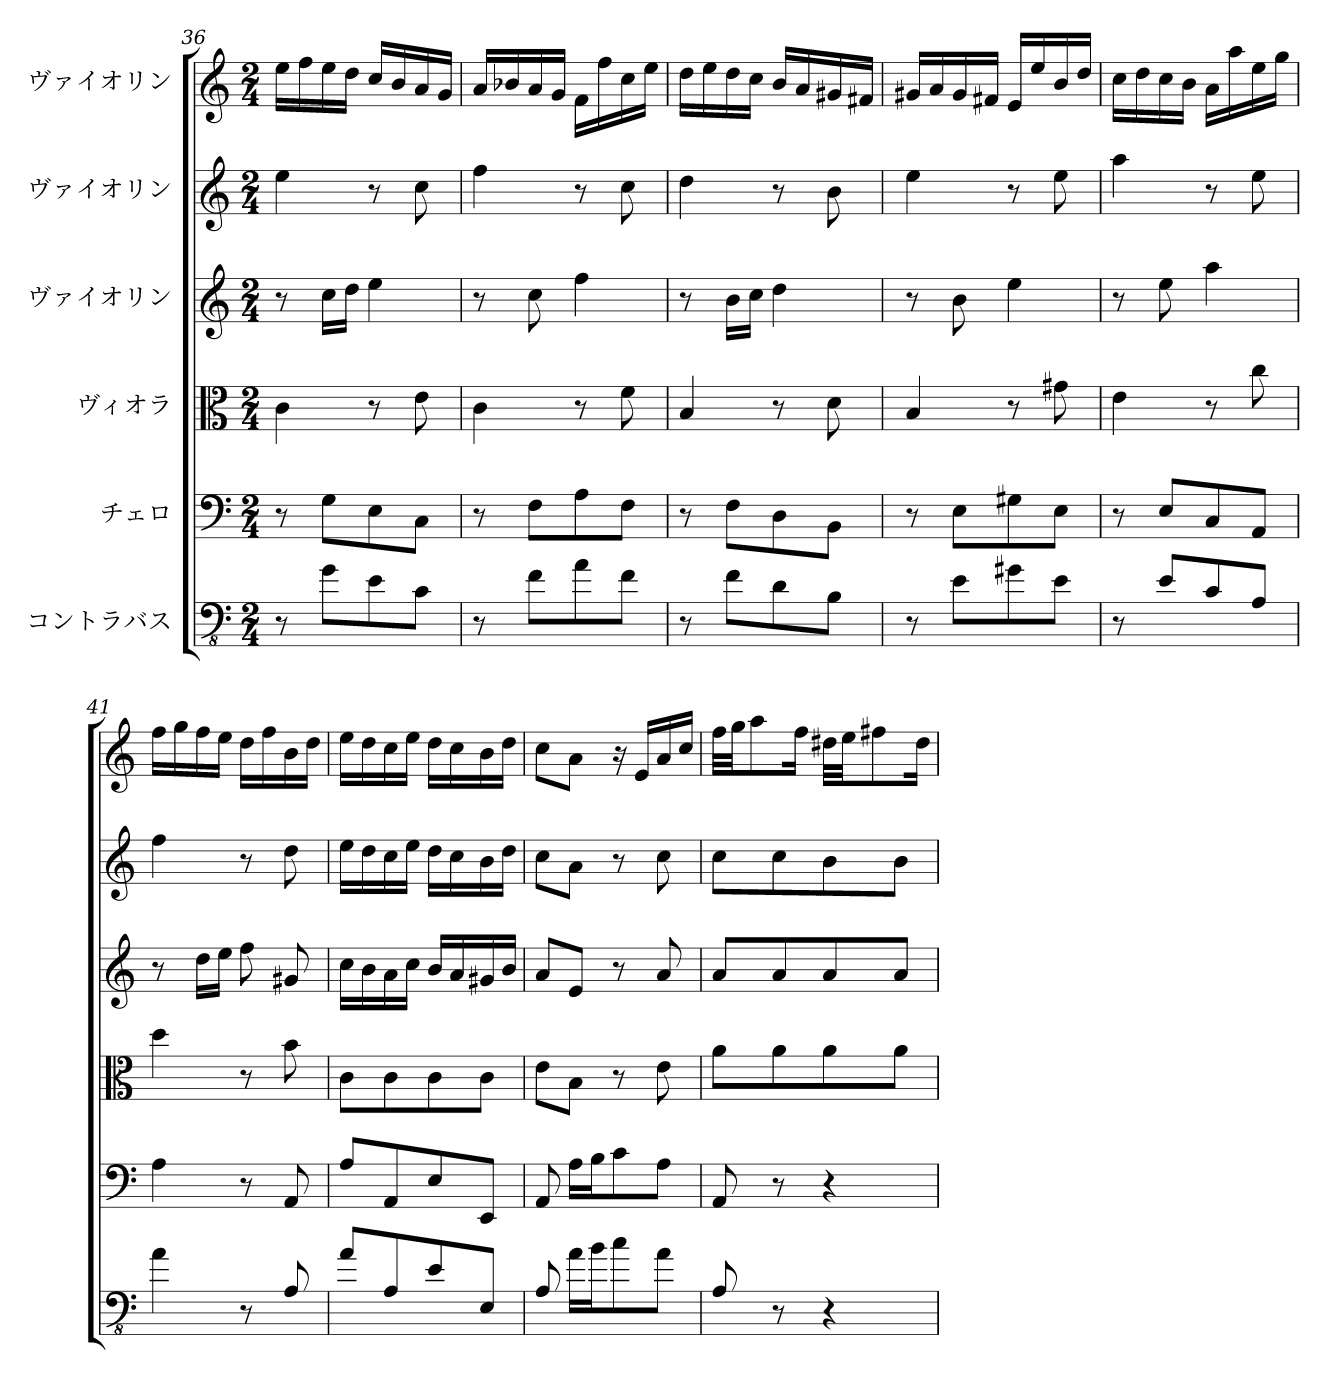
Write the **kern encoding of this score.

**kern	**kern	**kern	**kern	**kern	**kern
*part6	*part5	*part4	*part3	*part2	*part1
*staff6	*staff5	*staff4	*staff3	*staff2	*staff1
*I"コントラバス	*I"チェロ	*I"ヴィオラ	*I"ヴァイオリン	*I"ヴァイオリン	*I"ヴァイオリン
*clefFv4	*clefF4	*clefC3	*clefG2	*clefG2	*clefG2
*ITrd7c12	*	*	*	*	*
*k[]	*k[]	*k[]	*k[]	*k[]	*k[]
*M2/4	*M2/4	*M2/4	*M2/4	*M2/4	*M2/4
=36	=36	=36	=36	=36	=36
8r	8r	4c\	8r	4ee\	16ee\LL
.	.	.	.	.	16ff\
8GG\L	8G\L	.	16cc\LL	.	16ee\
.	.	.	16dd\JJ	.	16dd\JJ
8EE\	8E\	8r	4ee\	8r	16cc/LL
.	.	.	.	.	16b/
8CC\J	8C\J	8e\	.	8cc\	16a/
.	.	.	.	.	16g/JJ
=37	=37	=37	=37	=37	=37
8r	8r	4c\	8r	4ff\	16a/LL
.	.	.	.	.	16b-X/
8FF\L	8F\L	.	8cc\	.	16a/
.	.	.	.	.	16g/JJ
8AA\	8A\	8r	4ff\	8r	16f\LL
.	.	.	.	.	16ff\
8FF\J	8F\J	8f\	.	8cc\	16cc\
.	.	.	.	.	16ee\JJ
=38	=38	=38	=38	=38	=38
8r	8r	4B/	8r	4dd\	16dd\LL
.	.	.	.	.	16ee\
8FF\L	8F\L	.	16b\LL	.	16dd\
.	.	.	16cc\JJ	.	16cc\JJ
8DD\	8D\	8r	4dd\	8r	16b/LL
.	.	.	.	.	16a/
8BBB\J	8BB\J	8d\	.	8b\	16g#X/
.	.	.	.	.	16f#X/JJ
!!LO:PB:g=z
=39	=39	=39	=39	=39	=39
8r	8r	4B/	8r	4ee\	16g#X/LL
.	.	.	.	.	16a/
8EE\L	8E\L	.	8b\	.	16g#/
.	.	.	.	.	16f#X/JJ
8GG#X\	8G#X\	8r	4ee\	8r	16e/LL
.	.	.	.	.	16ee/
8EE\J	8E\J	8g#X\	.	8ee\	16b/
.	.	.	.	.	16dd/JJ
=40	=40	=40	=40	=40	=40
8r	8r	4e\	8r	4aa\	16cc\LL
.	.	.	.	.	16dd\
8EE/L	8E/L	.	8ee\	.	16cc\
.	.	.	.	.	16b\JJ
8CC/	8C/	8r	4aa\	8r	16a\LL
.	.	.	.	.	16aa\
8AAA/J	8AA/J	8cc\	.	8ee\	16ee\
.	.	.	.	.	16gg\JJ
=41	=41	=41	=41	=41	=41
4AA\	4A\	4dd\	8r	4ff\	16ff\LL
.	.	.	.	.	16gg\
.	.	.	16dd\LL	.	16ff\
.	.	.	16ee\JJ	.	16ee\JJ
8r	8r	8r	8ff\	8r	16dd\LL
.	.	.	.	.	16ff\
8AAA/	8AA/	8b\	8g#X/	8dd\	16b\
.	.	.	.	.	16dd\JJ
=42	=42	=42	=42	=42	=42
8AA/L	8A/L	8c\L	16cc\LL	16ee\LL	16ee\LL
.	.	.	16b\	16dd\	16dd\
8AAA/	8AA/	8c\	16a\	16cc\	16cc\
.	.	.	16cc\JJ	16ee\JJ	16ee\JJ
8EE/	8E/	8c\	16b/LL	16dd\LL	16dd\LL
.	.	.	16a/	16cc\	16cc\
8EEE/J	8EE/J	8c\J	16g#X/	16b\	16b\
.	.	.	16b/JJ	16dd\JJ	16dd\JJ
=43	=43	=43	=43	=43	=43
8AAA/	8AA/	8e\L	8a/L	8cc\L	8cc\L
16AA\LL	16A\LL	8B\J	8e/J	8a\J	8a\J
16BB\J	16B\J	.	.	.	.
8C\	8c\	8r	8r	8r	16r
.	.	.	.	.	16e/LL
8AA\J	8A\J	8e\	8a/	8cc\	16a/
.	.	.	.	.	16cc/JJ
!!LO:LB:g=z
=44	=44	=44	=44	=44	=44
8AAA/	8AA/	8a\L	8a/L	8cc\L	32ff\LLL
.	.	.	.	.	32gg\JJ
.	.	.	.	.	8aa\
8r	8r	8a\	8a/	8cc\	.
.	.	.	.	.	16ff\Jk
4r	4r	8a\	8a/	8b\	32dd#X\LLL
.	.	.	.	.	32ee\JJ
.	.	.	.	.	8ff#X\
.	.	8a\J	8a/J	8b\J	.
.	.	.	.	.	16dd#\Jk
=	=	=	=	=	=
*-	*-	*-	*-	*-	*-
